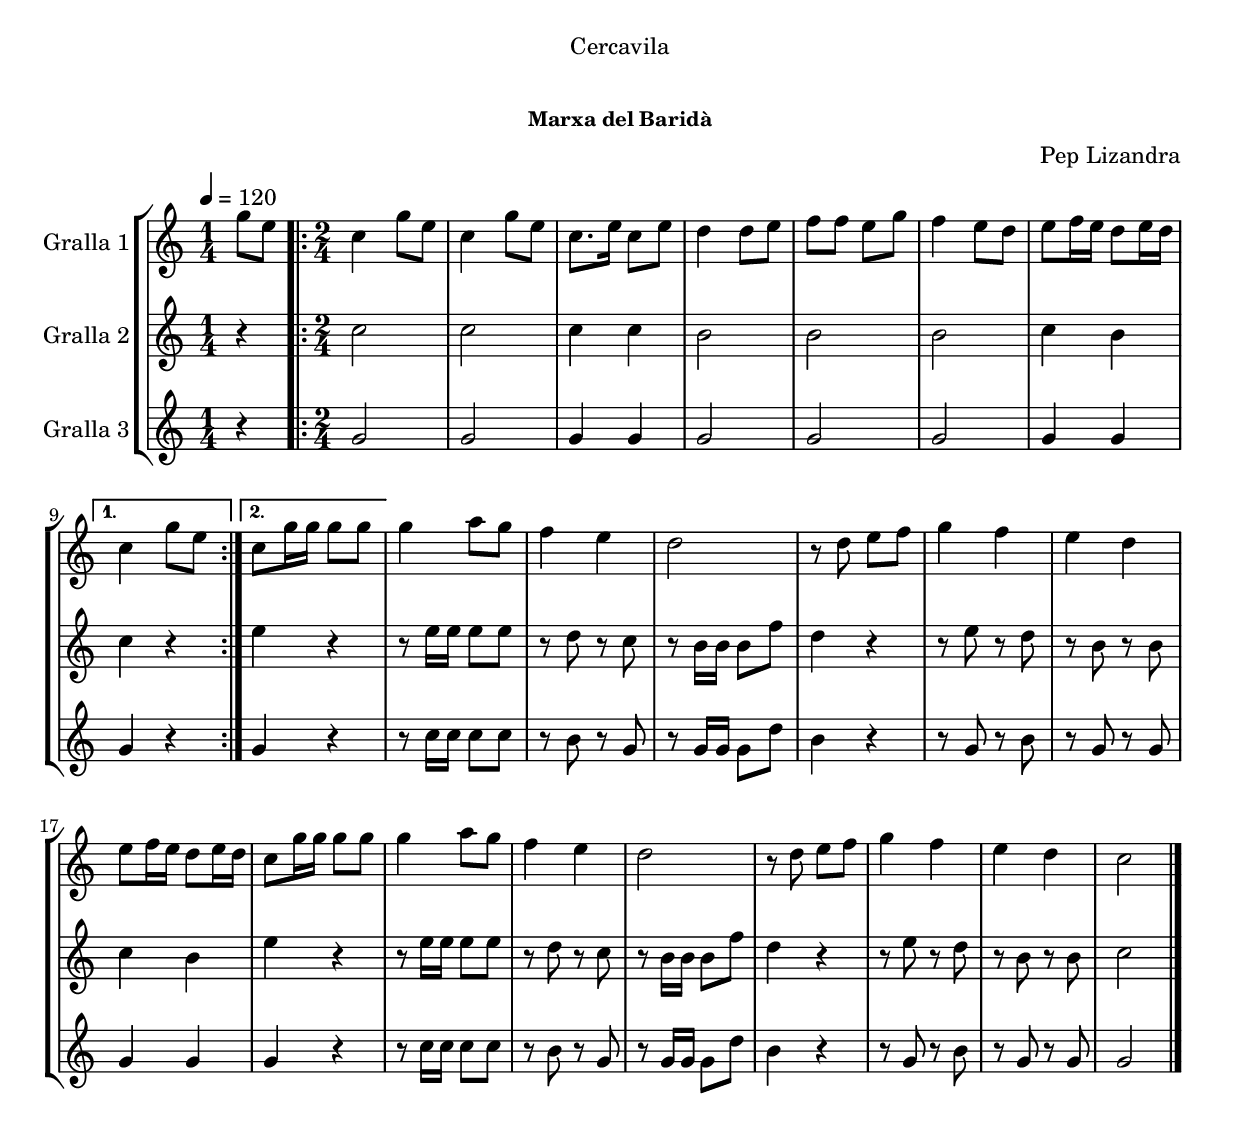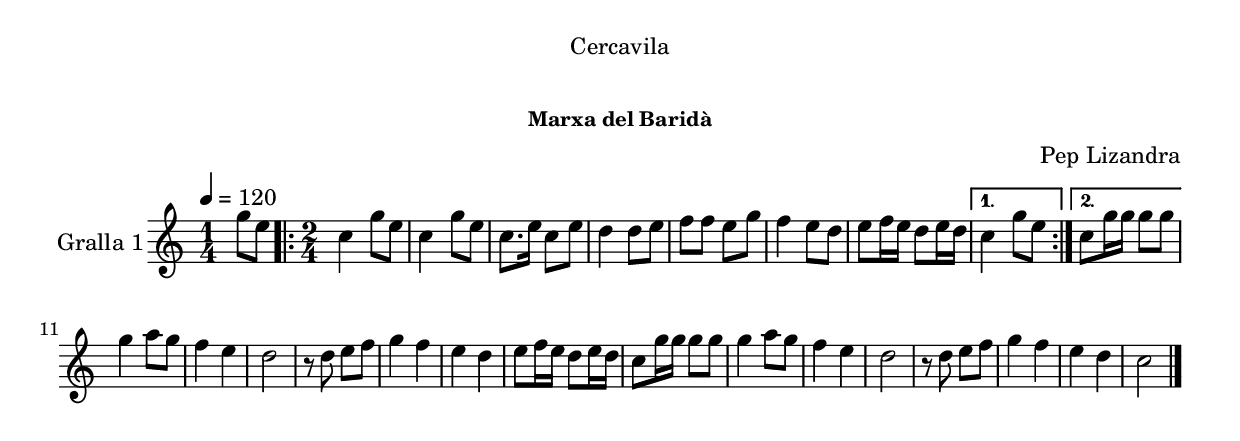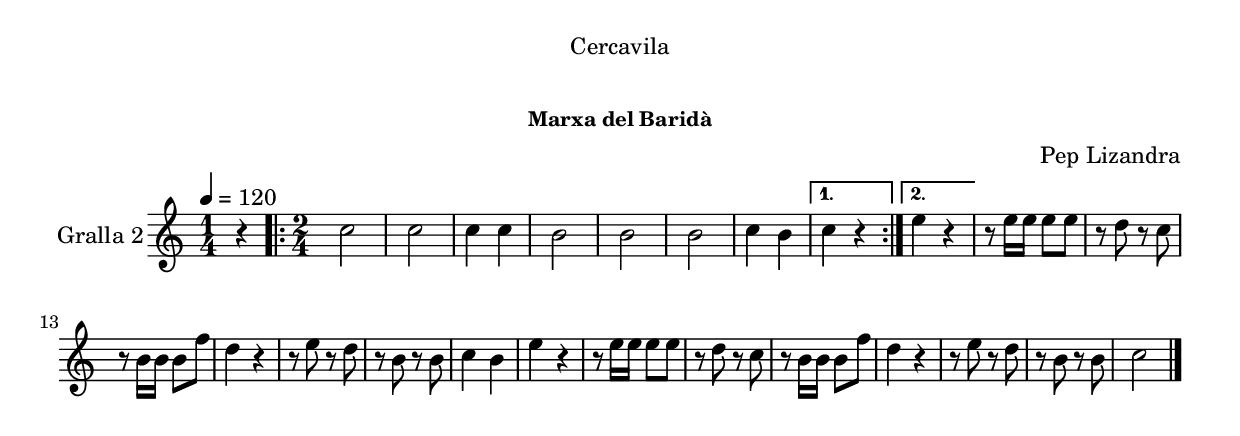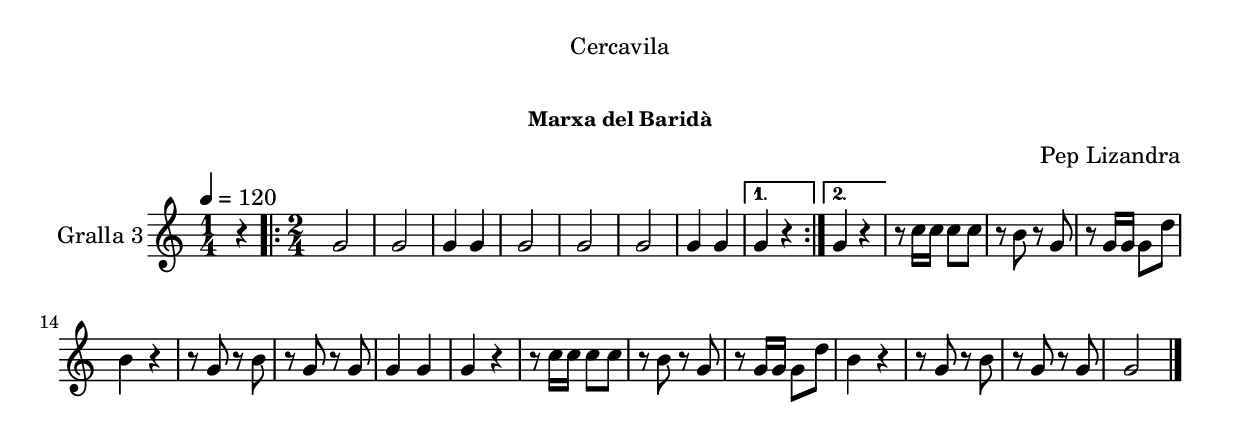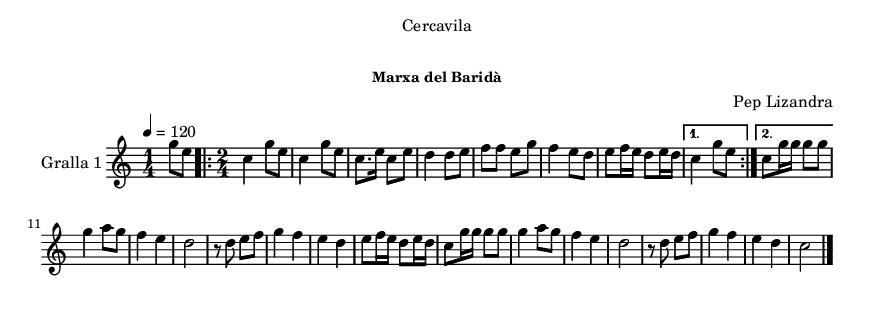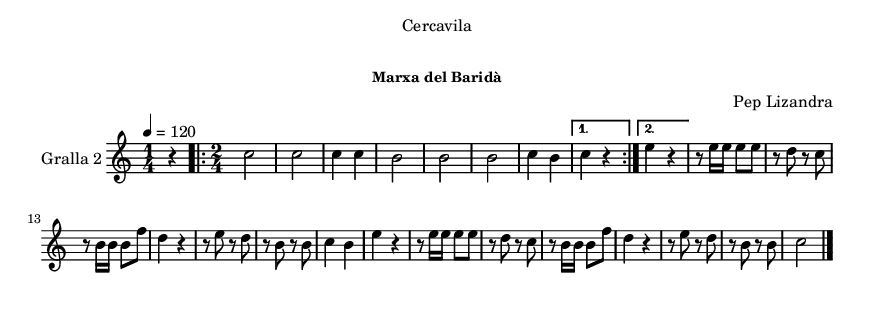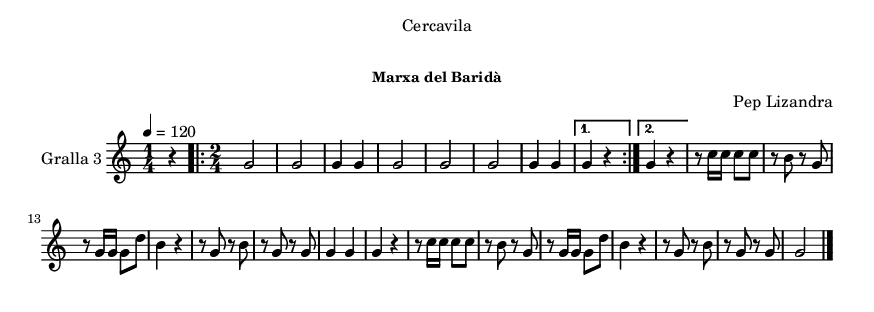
\version "2.16.0"

\header {
  dedication="Cercavila"
  title="       "
  subtitle=""
  subsubtitle="Marxa del Baridà"
  poet=""
  meter=""
  piece=""
  composer="Pep Lizandra"
  arranger=""
  opus=""
  instrument=""
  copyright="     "
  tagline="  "
}

liniaroAa =
\relative g''
{
  \tempo 4=120
  \clef treble
  \key c \major
  \time 1/4
  g8 e  |
  \time 2/4   \repeat volta 2 { c4 g'8 e  |
  c4 g'8 e  |
  c8. e16 c8 e  |
  %05
  d4 d8 e  |
  f8 f e g  |
  f4 e8 d  |
  e8 f16 e d8 e16 d }
  \alternative { { c4 g'8 e }
  %10
  { c8 g'16 g g8 g } }
  g4 a8 g  |
  f4 e  |
  d2  |
  r8 d e f  |
  %15
  g4 f  |
  e4 d  |
  e8 f16 e d8 e16 d  |
  c8 g'16 g g8 g  |
  g4 a8 g  |
  %20
  f4 e  |
  d2  |
  r8 d e f  |
  g4 f  |
  e4 d  |
  %25
  c2  \bar "|."
}

liniaroAb =
\relative c''
{
  \tempo 4=120
  \clef treble
  \key c \major
  \time 1/4
  r4  |
  \time 2/4   \repeat volta 2 { c2  |
  c2  |
  c4 c  |
  %05
  b2  |
  b2  |
  b2  |
  c4 b }
  \alternative { { c4 r }
  %10
  { e4 r } }
  r8 e16 e e8 e  |
  r8 d r c  |
  r8 b16 b b8 f'  |
  d4 r  |
  %15
  r8 e r d  |
  r8 b r b  |
  c4 b  |
  e4 r  |
  r8 e16 e e8 e  |
  %20
  r8 d r c  |
  r8 b16 b b8 f'  |
  d4 r  |
  r8 e r d  |
  r8 b r b  |
  %25
  c2  \bar "|."
}

liniaroAc =
\relative g'
{
  \tempo 4=120
  \clef treble
  \key c \major
  \time 1/4
  r4  |
  \time 2/4   \repeat volta 2 { g2  |
  g2  |
  g4 g  |
  %05
  g2  |
  g2  |
  g2  |
  g4 g }
  \alternative { { g4 r }
  %10
  { g4 r } }
  r8 c16 c c8 c  |
  r8 b r g  |
  r8 g16 g g8 d'  |
  b4 r  |
  %15
  r8 g r b  |
  r8 g r g  |
  g4 g  |
  g4 r  |
  r8 c16 c c8 c  |
  %20
  r8 b r g  |
  r8 g16 g g8 d'  |
  b4 r  |
  r8 g r b  |
  r8 g r g  |
  %25
  g2  \bar "|."
}

\book {

\paper {
  print-page-number = false
}

\bookpart {
  \score {
    \new StaffGroup {
      \override Score.RehearsalMark #'self-alignment-X = #LEFT
      <<
        \new Staff \with {instrumentName = #"Gralla 1" } \liniaroAa
        \new Staff \with {instrumentName = #"Gralla 2" } \liniaroAb
        \new Staff \with {instrumentName = #"Gralla 3" } \liniaroAc
      >>
    }
    \layout {}
  }\score { \unfoldRepeats
    \new StaffGroup {
      \override Score.RehearsalMark #'self-alignment-X = #LEFT
      <<
        \new Staff \with {instrumentName = #"Gralla 1" } \liniaroAa
        \new Staff \with {instrumentName = #"Gralla 2" } \liniaroAb
        \new Staff \with {instrumentName = #"Gralla 3" } \liniaroAc
      >>
    }
    \midi {}
  }
}

\bookpart {
  \header {}
  \score {
    \new StaffGroup {
      \override Score.RehearsalMark #'self-alignment-X = #LEFT
      <<
        \new Staff \with {instrumentName = #"Gralla 1" } \liniaroAa
      >>
    }
    \layout {}
  }\score { \unfoldRepeats
    \new StaffGroup {
      \override Score.RehearsalMark #'self-alignment-X = #LEFT
      <<
        \new Staff \with {instrumentName = #"Gralla 1" } \liniaroAa
      >>
    }
    \midi {}
  }
}

\bookpart {
  \header {}
  \score {
    \new StaffGroup {
      \override Score.RehearsalMark #'self-alignment-X = #LEFT
      <<
        \new Staff \with {instrumentName = #"Gralla 2" } \liniaroAb
      >>
    }
    \layout {}
  }\score { \unfoldRepeats
    \new StaffGroup {
      \override Score.RehearsalMark #'self-alignment-X = #LEFT
      <<
        \new Staff \with {instrumentName = #"Gralla 2" } \liniaroAb
      >>
    }
    \midi {}
  }
}

\bookpart {
  \header {}
  \score {
    \new StaffGroup {
      \override Score.RehearsalMark #'self-alignment-X = #LEFT
      <<
        \new Staff \with {instrumentName = #"Gralla 3" } \liniaroAc
      >>
    }
    \layout {}
  }\score { \unfoldRepeats
    \new StaffGroup {
      \override Score.RehearsalMark #'self-alignment-X = #LEFT
      <<
        \new Staff \with {instrumentName = #"Gralla 3" } \liniaroAc
      >>
    }
    \midi {}
  }
}

}

\book {

\paper {
  print-page-number = false
  #(set-paper-size "a6landscape")
  #(layout-set-staff-size 14)
}

\bookpart {
  \header {}
  \score {
    \new StaffGroup {
      \override Score.RehearsalMark #'self-alignment-X = #LEFT
      <<
        \new Staff \with {instrumentName = #"Gralla 1" } \liniaroAa
      >>
    }
    \layout {}
  }
}

\bookpart {
  \header {}
  \score {
    \new StaffGroup {
      \override Score.RehearsalMark #'self-alignment-X = #LEFT
      <<
        \new Staff \with {instrumentName = #"Gralla 2" } \liniaroAb
      >>
    }
    \layout {}
  }
}

\bookpart {
  \header {}
  \score {
    \new StaffGroup {
      \override Score.RehearsalMark #'self-alignment-X = #LEFT
      <<
        \new Staff \with {instrumentName = #"Gralla 3" } \liniaroAc
      >>
    }
    \layout {}
  }
}

}

